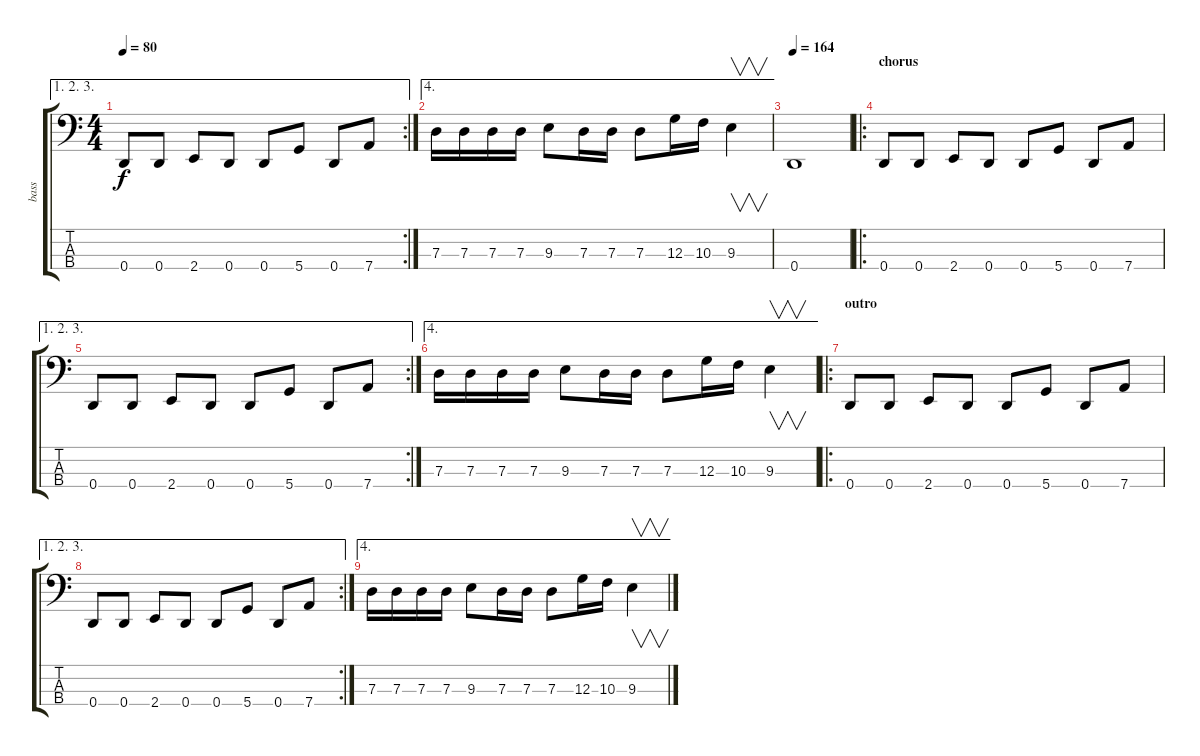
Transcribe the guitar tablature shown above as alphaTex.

\track ("bass" "bass") {instrument electricbassfinger}
\staff {score tabs}
\tuning (F2 C2 G1 D1) {hide}
\ae (1 2 3)
\rc 2
\ts (4 4)
\tempo 80
\clef f4
\ks c
0.4.8{dy f} 0.4.8 2.4.8 0.4.8 0.4.8 5.4.8 0.4.8 7.4.8 |
\ae 4
7.3.16 7.3.16 7.3.16 7.3.16 9.3.8 7.3.16 7.3.16 7.3.8 12.3.16 10.3.16 9.3.4{v} |
\tempo 164
0.4.1 |
\ro
\section ("" "chorus")
0.4.8 0.4.8 2.4.8 0.4.8 0.4.8 5.4.8 0.4.8 7.4.8 |
\ae (1 2 3)
\rc 2
0.4.8 0.4.8 2.4.8 0.4.8 0.4.8 5.4.8 0.4.8 7.4.8 |
\ae 4
7.3.16 7.3.16 7.3.16 7.3.16 9.3.8 7.3.16 7.3.16 7.3.8 12.3.16 10.3.16 9.3.4{v} |
\ro
\section ("" "outro")
0.4.8 0.4.8 2.4.8 0.4.8 0.4.8 5.4.8 0.4.8 7.4.8 |
\ae (1 2 3)
\rc 2
0.4.8 0.4.8 2.4.8 0.4.8 0.4.8 5.4.8 0.4.8 7.4.8 |
\ae 4
7.3.16 7.3.16 7.3.16 7.3.16 9.3.8 7.3.16 7.3.16 7.3.8 12.3.16 10.3.16 9.3.4{v}
